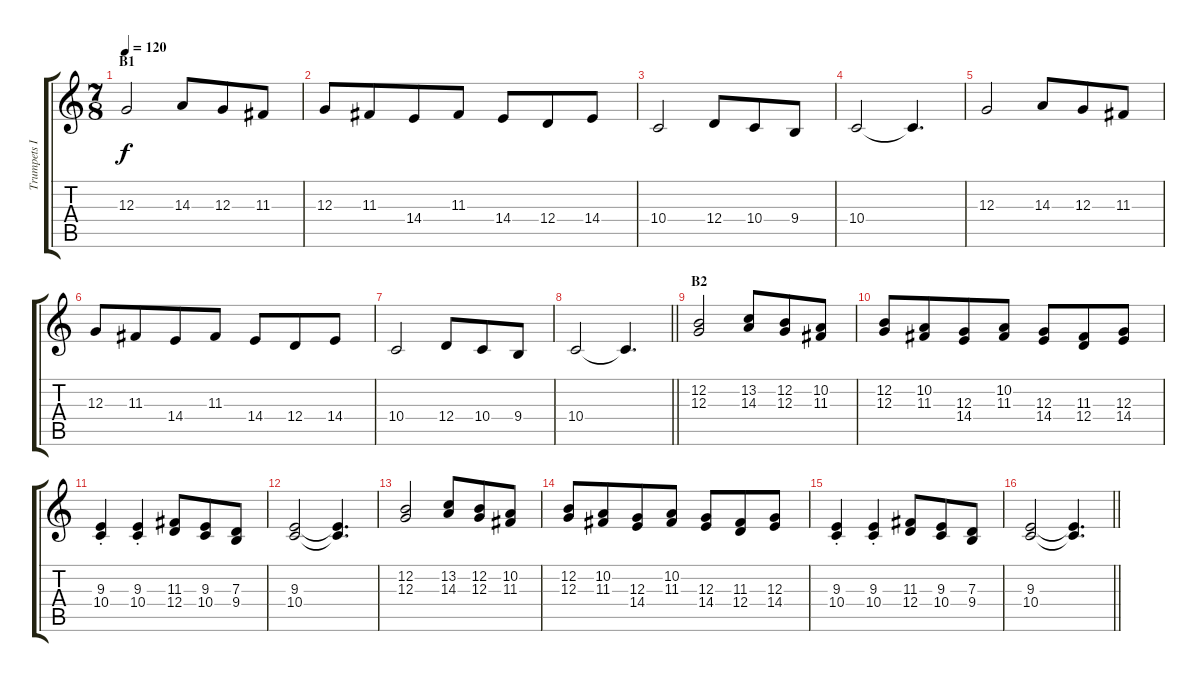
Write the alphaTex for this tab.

\track ("Trumpets II" "Trumpets I") {instrument trumpet}
\staff {score tabs}
\tuning (E4 B3 G3 D3 A2 E2) {hide}
\ts (7 8)
\section ("" "B1")
\tempo 120
\clef g2
\ks c
12.3.2{dy f} 14.3.8 12.3.8 11.3.8 |
12.3.8 11.3.8 14.4.8 11.3.8 14.4.8 12.4.8 14.4.8 |
10.4.2 12.4.8 10.4.8 9.4.8 |
10.4.2 10.4{t}.4{d} |
12.3.2 14.3.8 12.3.8 11.3.8 |
12.3.8 11.3.8 14.4.8 11.3.8 14.4.8 12.4.8 14.4.8 |
10.4.2 12.4.8 10.4.8 9.4.8 |
\barLineRight lightlight
10.4.2 10.4{t}.4{d} |
\section ("" "B2")
(12.2 12.3).2 (13.2 14.3).8 (12.2 12.3).8 (10.2 11.3).8 |
(12.2 12.3).8 (10.2 11.3).8 (12.3 14.4).8 (10.2 11.3).8 (12.3 14.4).8 (11.3 12.4).8 (12.3 14.4).8 |
(9.3{st} 10.4{st}).4 (9.3{st} 10.4{st}).4 (11.3 12.4).8 (9.3 10.4).8 (7.3 9.4).8 |
(9.3 10.4).2 (9.3{t} 10.4{t}).4{d} |
(12.2 12.3).2 (13.2 14.3).8 (12.2 12.3).8 (10.2 11.3).8 |
(12.2 12.3).8 (10.2 11.3).8 (12.3 14.4).8 (10.2 11.3).8 (12.3 14.4).8 (11.3 12.4).8 (12.3 14.4).8 |
(9.3{st} 10.4{st}).4 (9.3{st} 10.4{st}).4 (11.3 12.4).8 (9.3 10.4).8 (7.3 9.4).8 |
\barLineRight lightlight
(9.3 10.4).2 (9.3{t} 10.4{t}).4{d}
